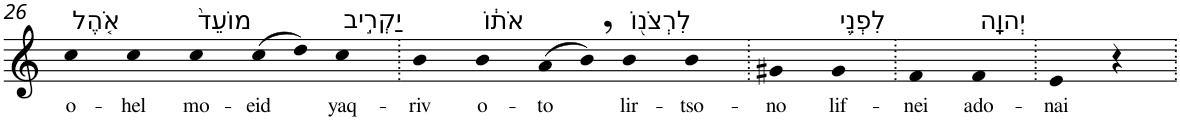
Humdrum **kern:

**kern	**text
*part1	*part1
*staff1	*staff1
*I"Piano	*
*I'Pno	*
!!LO:PB:g=z
*clefG2	*
*k[]	*
=26	=26
!LO:TX:a:t=אֹ֤הֶל	!
!	!LO:LY:b
4cc	o-
!	!LO:LY:b
4cc	-hel
!LO:TX:a:t=מוֹעֵד֙	!
!	!LO:LY:b
4cc	mo-
!	!LO:LY:b
(>8cc	-eid
8dd)	.
!LO:TX:a:t=יַקְרִ֣יב	!
!	!LO:LY:b
4cc	yaq-
=27.	=27.
!	!LO:LY:b
4b	-riv
!LO:TX:a:t=אֹת֔וֹ	!
!	!LO:LY:b
4b	o-
!	!LO:LY:b
(>8a	-to
8b,)	.
!LO:TX:a:t=לִרְצֹנ֖וֹ	!
!	!LO:LY:b
4b	lir-
!	!LO:LY:b
4b	-tso-
=28.	=28.
!	!LO:LY:b
4g#X	-no
!LO:TX:a:t=לִפְנֵ֥י	!
!	!LO:LY:b
4g#	lif-
=29.	=29.
!	!LO:LY:b
4f	-nei
!LO:TX:a:t=יְהוָֽה	!
!	!LO:LY:b
4f	ado-
=30.	=30.
!	!LO:LY:b
4e	-nai
4r	.
=.	=.
*-	*-
